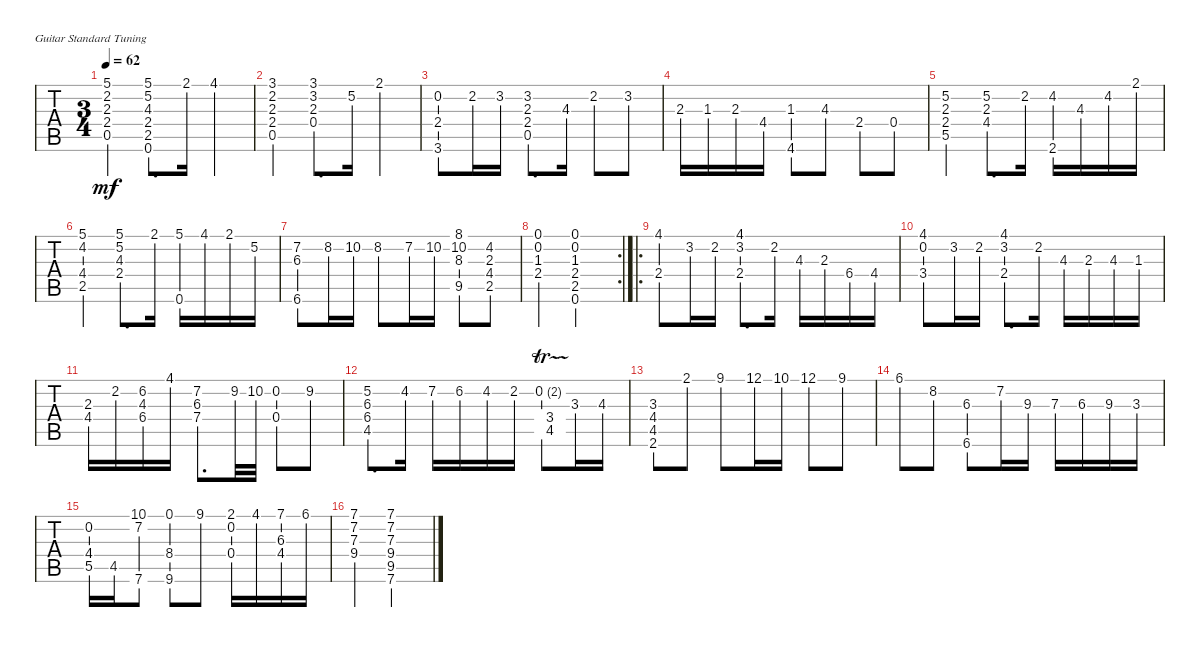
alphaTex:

\defaultSystemsLayout 4
\bracketExtendMode groupsimilarinstruments
\singleTrackTrackNamePolicy hidden
\multiTrackTrackNamePolicy hidden
\firstSystemTrackNameOrientation horizontal
\otherSystemsTrackNameOrientation horizontal
\track ("Classical Guitar" "S-Gt") {instrument acousticguitarsteel}
\staff {tabs}
\tuning (E4 B3 G3 D3 A2 E2)
\ts (3 4)
\tempo 62
\clef g2
\ks a
(0.5 2.4 2.3 2.2 5.1).4{dy mf instrument acousticguitarsteel} (5.1 5.2 4.3 2.4 2.5 0.6).8{d} 2.1.16 4.1.4 |
(3.1 2.2 2.3 2.4 0.5).4 (3.1 3.2 2.3 0.4).8{d} 5.2.16 2.1.4 |
(0.2 2.4 3.6).8 2.2.16 3.2.16 (3.2 2.3 2.4 0.5).8{d} 4.3.16 2.2.8 3.2.8 |
2.3.16 1.3.16 2.3.16 4.4.16 (1.3 4.6).8 4.3.8 2.4.8 0.4.8 |
(5.5 2.4 2.3 5.2).4 (5.2 4.4 2.3).8{d} 2.2.16 (4.2 2.6).16 4.3.16 4.2.16 2.1.16 |
(5.1 4.2 4.4 2.5).4 (5.1 5.2 4.3 2.4).8{d} 2.1.16 (5.1 0.6).16 4.1.16 2.1.16 5.2.16 |
(7.2 6.6 6.3).8 8.2.16 10.2.16 8.2.8 7.2.16 10.2.16 (8.1 10.2 8.3 9.5).8 (4.2 2.3 4.4 2.5).8 |
\rc 2
(0.1 0.2 1.3 2.4).4 (0.1 0.2 1.3 2.4 2.5 0.6).2 |
\ro
(2.4 4.1).8 3.2.16 2.2.16 (4.1 3.2 2.4).8{d} 2.2.16 4.3.16 2.3.16 6.4.16 4.4.16 |
(3.4 4.1 0.2).8 3.2.16 2.2.16 (4.1 2.4 3.2).8{d} 2.2.16 4.3.16 2.3.16 4.3.16 1.3.16 |
(2.3 4.4).16 2.2.16 (6.2 4.3 6.4).16 4.1.16 (7.2 6.3 7.4).8{d} 9.2.32 10.2.32 (0.4 0.2).8 9.2.8 |
(5.2 6.3 6.4 4.5).8{d} 4.2.16 7.2.16 6.2.16 4.2.16 2.2.16 (0.2{tr (2 16)} 3.4 4.5).8 3.3.16 4.3.16 |
(3.3 4.4 4.5 2.6).8 2.1.8 9.1.8 12.1.16 10.1.16 12.1.8 9.1.8 |
6.1.8 8.2.8 (6.3 6.6).8 7.2.16 9.3.16 7.3.16 6.3.16 9.3.16 3.3.16 |
(0.2 4.4 5.5).16 4.5.16 (7.6 10.1 7.2).8 (9.6 8.4 0.1).8 9.1.8 (2.1 0.2 0.4).16 4.1.16 (7.1 6.3 4.4).16 6.1.16 |
(7.1 7.2 7.3 9.4).4 (7.1 7.2 7.3 9.4 9.5 7.6).2
